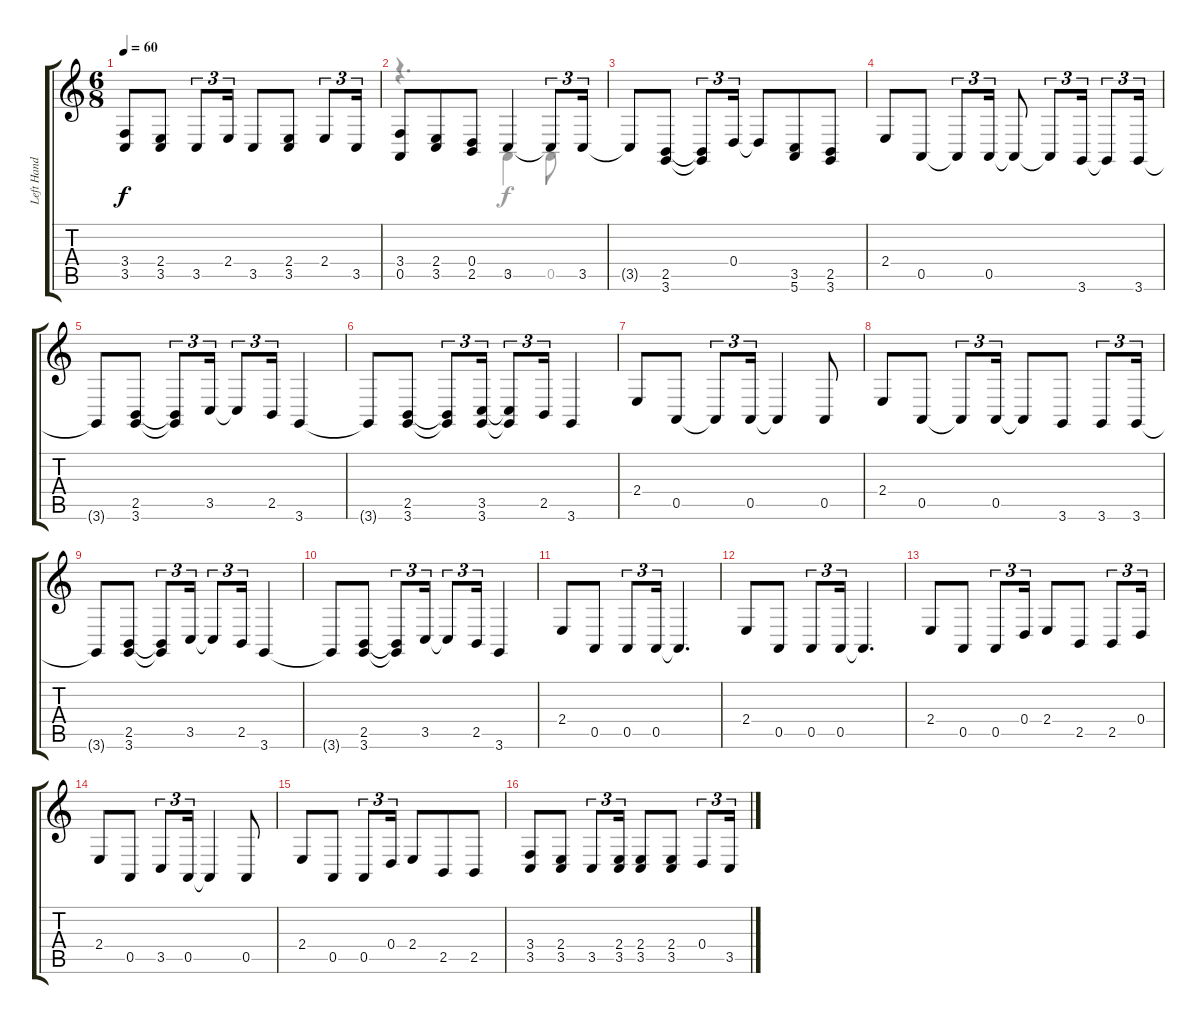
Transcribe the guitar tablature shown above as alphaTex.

\track ("Left Hand" "Left Hand") {instrument acousticgrandpiano}
\staff {score tabs}
\tuning (E4 B3 G3 D3 A2 E2) {hide}
\voice
\ts (6 8)
\tempo 60
\clef g2
\ks c
(3.4 3.5).8{dy f} (2.4 3.5).8 3.5.8{tu (3 2)} 2.4.16{tu (3 2)} 3.5.8 (2.4 3.5).8 2.4.8{tu (3 2)} 3.5.16{tu (3 2)} |
(3.4 0.5).8 (2.4 3.5).8 (0.4 2.5).8 3.5.4 3.5{t}.8{tu (3 2)} 3.5.16{tu (3 2)} |
3.5{t}.8 (2.5 3.6).8 (2.5{t} 3.6{t}).8{tu (3 2)} 0.4.16{tu (3 2)} 0.4{t}.8 (3.5 5.6).8 (2.5 3.6).8 |
2.4.8 0.5.8 0.5{t}.8{tu (3 2)} 0.5.16{tu (3 2)} 0.5{t}.8 0.5{t}.8{tu (3 2)} 3.6.16{tu (3 2)} 3.6{t}.8{tu (3 2)} 3.6.16{tu (3 2)} |
3.6{t}.8 (2.5 3.6).8 (2.5{t} 3.6{t}).8{tu (3 2)} 3.5.16{tu (3 2)} 3.5{t}.8{tu (3 2)} 2.5.16{tu (3 2)} 3.6.4 |
3.6{t}.8 (2.5 3.6).8 (2.5{t} 3.6{t}).8{tu (3 2)} (3.5 3.6).16{tu (3 2)} (3.5{t} 3.6{t}).8{tu (3 2)} 2.5.16{tu (3 2)} 3.6.4 |
2.4.8 0.5.8 0.5{t}.8{tu (3 2)} 0.5.16{tu (3 2)} 0.5{t}.4 0.5.8 |
2.4.8 0.5.8 0.5{t}.8{tu (3 2)} 0.5.16{tu (3 2)} 0.5{t}.8 3.6.8 3.6.8{tu (3 2)} 3.6.16{tu (3 2)} |
3.6{t}.8 (2.5 3.6).8 (2.5{t} 3.6{t}).8{tu (3 2)} 3.5.16{tu (3 2)} 3.5{t}.8{tu (3 2)} 2.5.16{tu (3 2)} 3.6.4 |
3.6{t}.8 (2.5 3.6).8 (2.5{t} 3.6{t}).8{tu (3 2)} 3.5.16{tu (3 2)} 3.5{t}.8{tu (3 2)} 2.5.16{tu (3 2)} 3.6.4 |
2.4.8 0.5.8 0.5.8{tu (3 2)} 0.5.16{tu (3 2)} 0.5{t}.4{d} |
2.4.8 0.5.8 0.5.8{tu (3 2)} 0.5.16{tu (3 2)} 0.5{t}.4{d} |
2.4.8 0.5.8 0.5.8{tu (3 2)} 0.4.16{tu (3 2)} 2.4.8 2.5.8 2.5.8{tu (3 2)} 0.4.16{tu (3 2)} |
2.4.8 0.5.8 3.5.8{tu (3 2)} 0.5.16{tu (3 2)} 0.5{t}.4 0.5.8 |
2.4.8 0.5.8 0.5.8{tu (3 2)} 0.4.16{tu (3 2)} 2.4.8 2.5.8 2.5.8 |
(3.4 3.5).8 (2.4 3.5).8 3.5.8{tu (3 2)} (2.4 3.5).16{tu (3 2)} (2.4 3.5).8 (2.4 3.5).8 0.4.8{tu (3 2)} 3.5.16{tu (3 2)}
\voice
\clef g2
\ottava regular
\simile none
\ks c
|
r.4{d} 0.5.4 0.5.8 |
|
|
|
|
|
|
|
|
|
|
|
|
|
